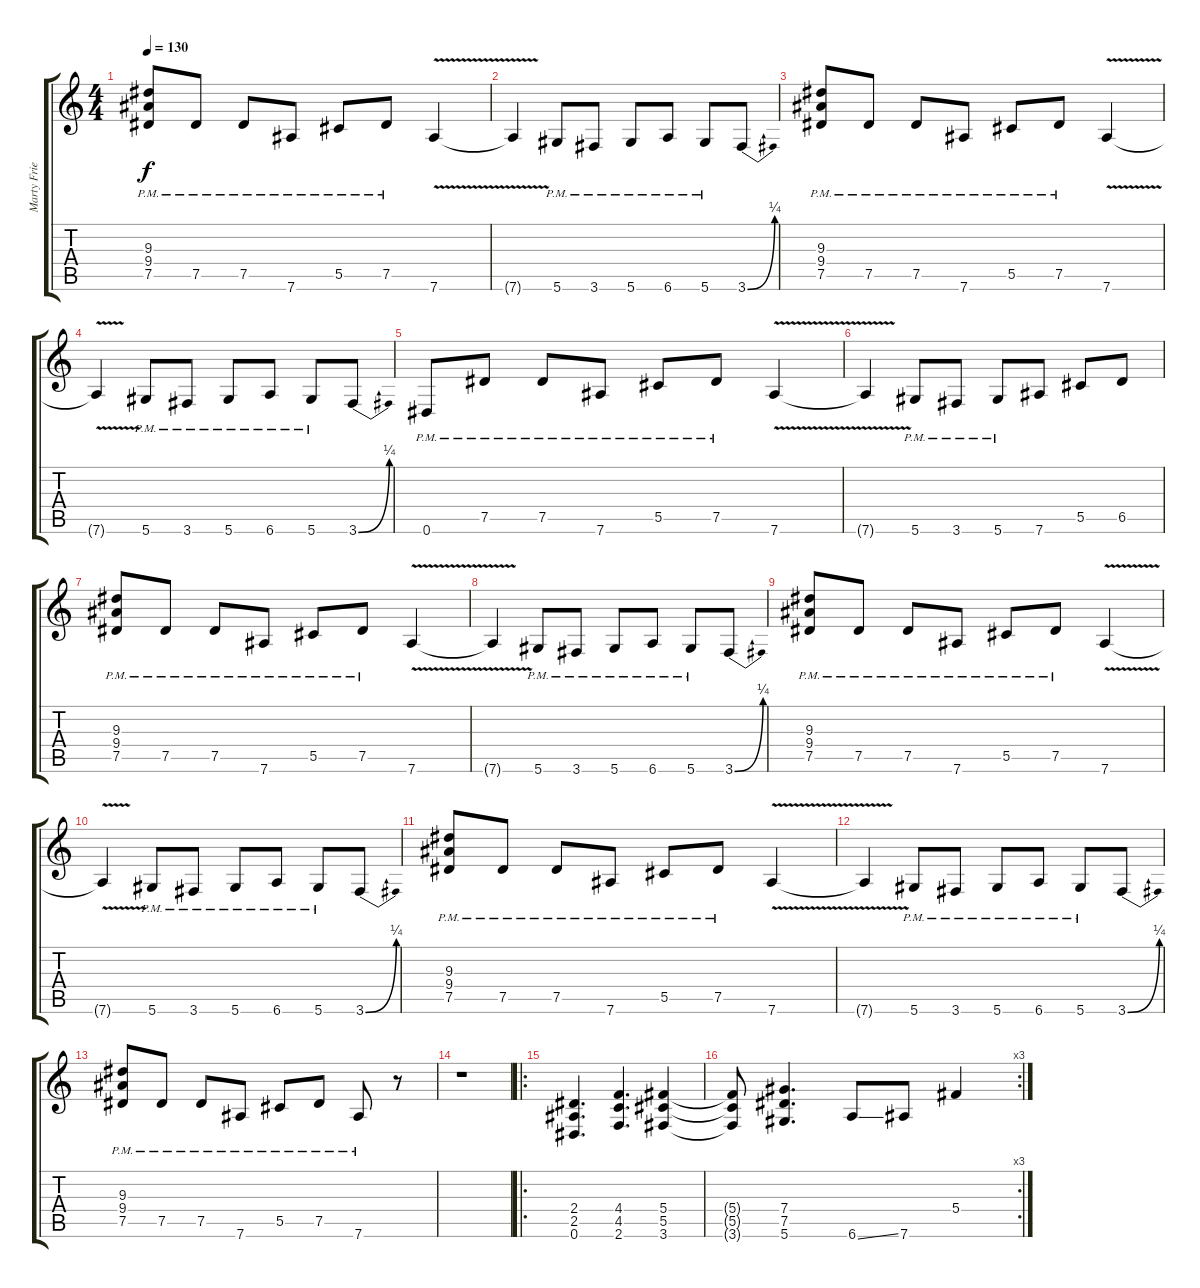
\track ("Marty Friedman " "Marty Frie") {instrument distortionguitar}
\staff {score tabs}
\tuning (Eb4 Bb3 Gb3 Db3 Ab2 Eb2) {hide}
\ts (4 4)
\tempo 130
\clef g2
\ks c
(9.3{pm} 9.4{pm} 7.5{pm}).8{dy f} 7.5{pm}.8 7.5{pm}.8 7.6{pm}.8 5.5{pm}.8 7.5{pm}.8 7.6{v}.4 |
7.6{t}.4 5.6{pm}.8 3.6{pm}.8 5.6{pm}.8 6.6{pm}.8 5.6{pm}.8 3.6{be (bend 0 0 60 1)}.8 |
(9.3{pm} 9.4{pm} 7.5{pm}).8 7.5{pm}.8 7.5{pm}.8 7.6{pm}.8 5.5{pm}.8 7.5{pm}.8 7.6{v}.4 |
7.6{t}.4 5.6{pm}.8 3.6{pm}.8 5.6{pm}.8 6.6{pm}.8 5.6{pm}.8 3.6{be (bend 0 0 60 1)}.8 |
0.6{pm}.8 7.5{pm}.8 7.5{pm}.8 7.6{pm}.8 5.5{pm}.8 7.5{pm}.8 7.6{v}.4 |
7.6{t}.4 5.6{pm}.8 3.6{pm}.8 5.6{pm}.8 7.6.8 5.5.8 6.5.8 |
(9.3{pm} 9.4{pm} 7.5{pm}).8 7.5{pm}.8 7.5{pm}.8 7.6{pm}.8 5.5{pm}.8 7.5{pm}.8 7.6{v}.4 |
7.6{t}.4 5.6{pm}.8 3.6{pm}.8 5.6{pm}.8 6.6{pm}.8 5.6{pm}.8 3.6{be (bend 0 0 60 1)}.8 |
(9.3{pm} 9.4{pm} 7.5{pm}).8 7.5{pm}.8 7.5{pm}.8 7.6{pm}.8 5.5{pm}.8 7.5{pm}.8 7.6{v}.4 |
7.6{t}.4 5.6{pm}.8 3.6{pm}.8 5.6{pm}.8 6.6{pm}.8 5.6{pm}.8 3.6{be (bend 0 0 60 1)}.8 |
(9.3{pm} 9.4{pm} 7.5{pm}).8 7.5{pm}.8 7.5{pm}.8 7.6{pm}.8 5.5{pm}.8 7.5{pm}.8 7.6{v}.4 |
7.6{t}.4 5.6{pm}.8 3.6{pm}.8 5.6{pm}.8 6.6{pm}.8 5.6{pm}.8 3.6{be (bend 0 0 60 1)}.8 |
(9.3{pm} 9.4{pm} 7.5{pm}).8 7.5{pm}.8 7.5{pm}.8 7.6{pm}.8 5.5{pm}.8 7.5{pm}.8 7.6{pm}.8 r.8 |
r.1 |
\ro
(2.4 2.5 0.6).4{d} (4.4 4.5 2.6).4{d} (5.4 5.5 3.6).4 |
\rc 3
(5.4{t} 5.5{t} 3.6{t}).8 (7.4 7.5 5.6).4{d} 6.6{ss}.8 7.6.8 5.4.4
